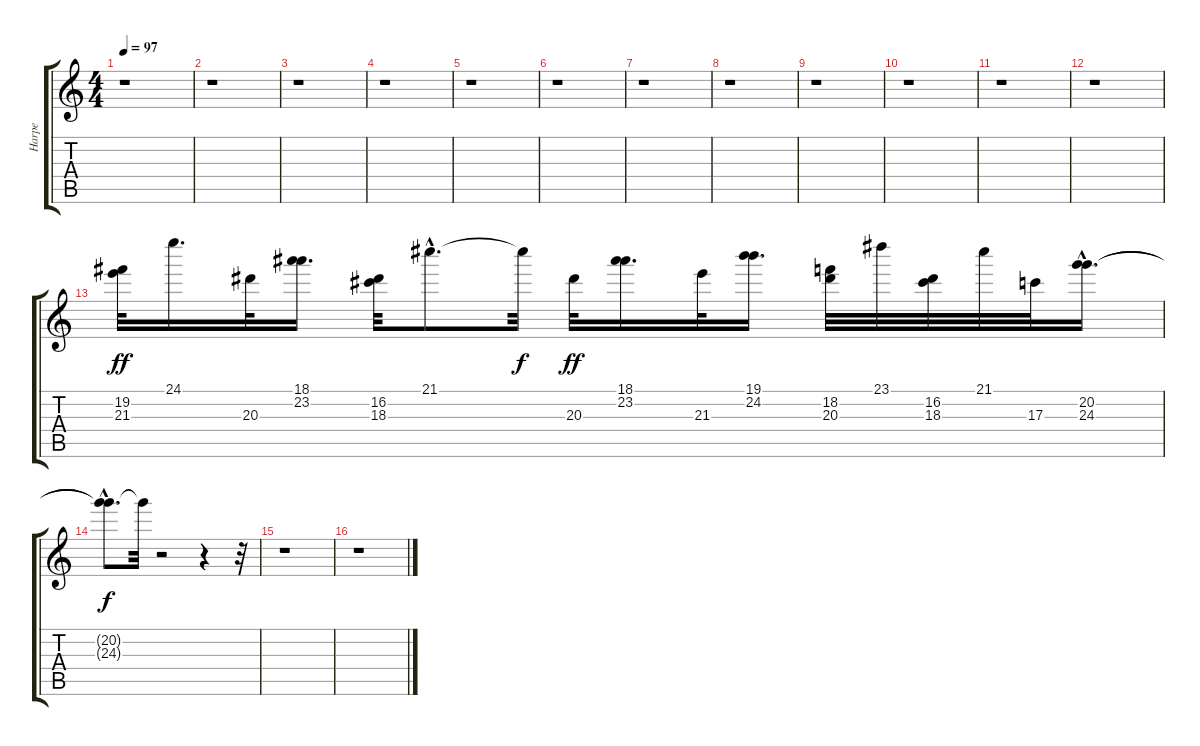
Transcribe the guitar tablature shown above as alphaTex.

\track ("Harpe" "Harpe") {instrument electricbassfinger}
\staff {score tabs}
\tuning (E4 B3 G3 D3 A2 E2) {hide}
\ts (4 4)
\tempo 97
\clef g2
\ks c
r.1{dy ff} |
r.1 |
r.1 |
r.1 |
r.1 |
r.1 |
r.1 |
r.1 |
r.1 |
r.1 |
r.1 |
r.1 |
(19.2 21.3).32 24.1.16{d} 20.3.32 (18.1 23.2).16{d} (16.2 18.3).32 21.1{hac}.8{d} 21.1{t}.32{dy f} 20.3.32{dy ff} (18.1 23.2).16{d} 21.3.32 (19.1 24.2).16{d} (18.2 20.3).32 23.1.32 (16.2 18.3).32 21.1.32 17.3.32 (20.2{hac} 24.3{hac}).16{d} |
(20.2{hac t} 24.3{hac t}).8{d dy f} 20.2{t}.32 r.2 r.4 r.32 |
r.1 |
r.1
